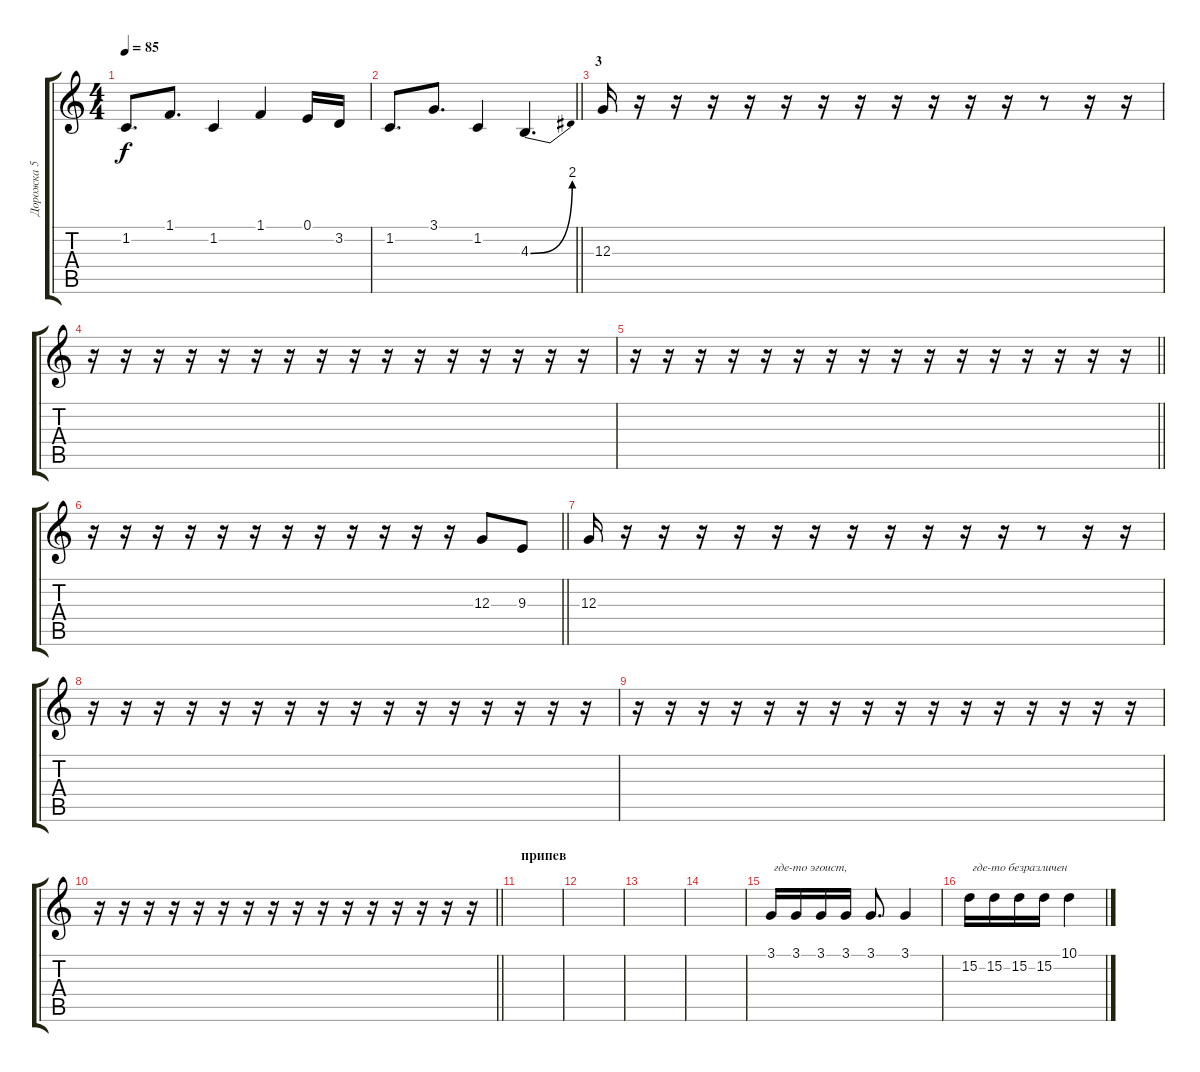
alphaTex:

\track ("Дорожка 5" "Дорожка 5") {instrument trumpet}
\staff {score tabs}
\tuning (E4 B3 G3 D3 A2 E2) {hide}
\ts (4 4)
\tempo 85
\clef g2
\ks c
1.2.8{d dy f} 1.1.8{d} 1.2.4 1.1.4 0.1.16 3.2.16 |
\barLineRight lightlight
1.2.8{d} 3.1.8{d} 1.2.4 4.3{be (bend 0 0 60 8)}.4{d} |
\section ("" "3")
12.3.16 r.16 r.16 r.16 r.16 r.16 r.16 r.16 r.16 r.16 r.16 r.16 r.8 r.16 r.16 |
r.16 r.16 r.16 r.16 r.16 r.16 r.16 r.16 r.16 r.16 r.16 r.16 r.16 r.16 r.16 r.16 |
\barLineRight lightlight
r.16 r.16 r.16 r.16 r.16 r.16 r.16 r.16 r.16 r.16 r.16 r.16 r.16 r.16 r.16 r.16 |
\barLineRight lightlight
r.16 r.16 r.16 r.16 r.16 r.16 r.16 r.16 r.16 r.16 r.16 r.16 12.3.8 9.3.8 |
12.3.16 r.16 r.16 r.16 r.16 r.16 r.16 r.16 r.16 r.16 r.16 r.16 r.8 r.16 r.16 |
r.16 r.16 r.16 r.16 r.16 r.16 r.16 r.16 r.16 r.16 r.16 r.16 r.16 r.16 r.16 r.16 |
r.16 r.16 r.16 r.16 r.16 r.16 r.16 r.16 r.16 r.16 r.16 r.16 r.16 r.16 r.16 r.16 |
\barLineRight lightlight
r.16 r.16 r.16 r.16 r.16 r.16 r.16 r.16 r.16 r.16 r.16 r.16 r.16 r.16 r.16 r.16 |
\section ("" "припев")
|
|
|
|
3.1.16{txt " где-то эгоист,"} 3.1.16 3.1.16 3.1.16 3.1.8{d} 3.1.4 |
15.2.16{txt " где-то безразличен"} 15.2.16 15.2.16 15.2.16 10.1.4
